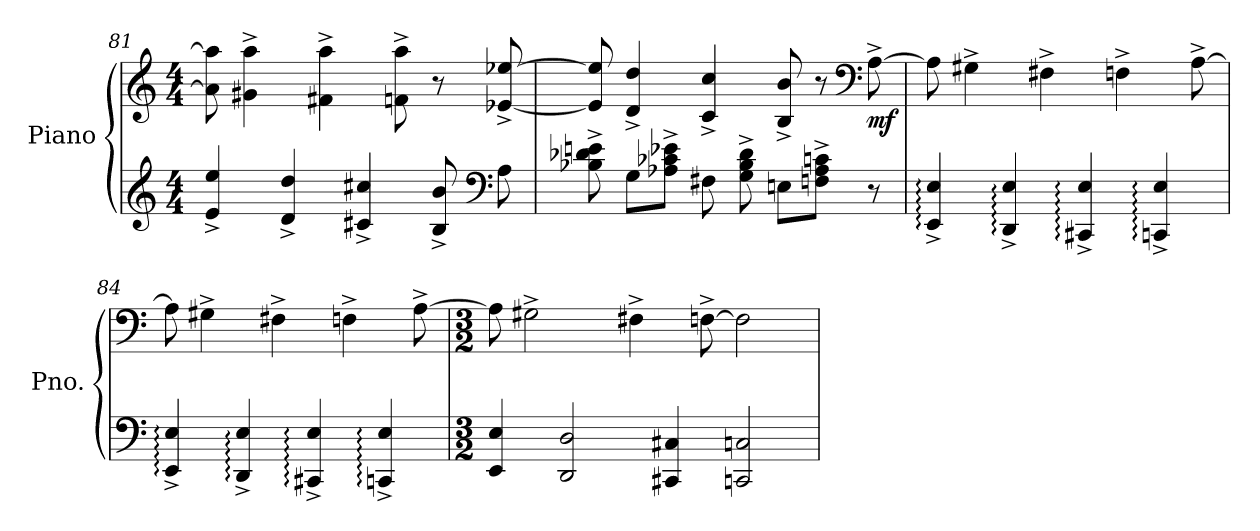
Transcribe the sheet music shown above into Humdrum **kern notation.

**kern	**kern	**dynam
*part1	*part1	*part1
*staff2	*staff1	*staff1/2
*I"Piano	*	*
*I'Pno.	*	*
*clefG2	*clefG2	*
*k[]	*k[]	*
*M4/4	*M4/4	*
=81	=81	=81
4e/^ 4ee/^	8a\] 8aa\]	.
.	4g#X\^ 4aa\^	.
4d/^ 4dd/^	.	.
.	4f#X\^ 4aa\^	.
4c#X/^ 4cc#X/^	.	.
.	8fn\^ 8aa\^	.
8B/^ 8b/^	8r	.
*clefF4	*	*
8A\	[8e-X/^ [8ee-X/^	.
=82	=82	=82
8B-X\^ 8d-X\^ 8en\^	8e-/] 8ee-/]	.
8G\L	4d/^ 4dd/^	.
8A-X\^ 8c-X\^ 8e-X\^J	.	.
8F#X\	4c/^ 4cc/^	.
8G\^ 8B-\^ 8d-\^	.	.
8En\L	8B/^ 8b/^	.
8Fn\^ 8A-\^ 8cn\^J	8r	.
*	*clefF4	*
!	!	!LO:DY:b
8r	[8A^\	mf
=83	=83	=83
4EE/:^ 4E/:^	8A\]	.
.	4G#X^\	.
4DD/:^ 4E/:^	.	.
.	4F#X^\	.
4CC#X/:^ 4E/:^	.	.
.	4Fn^\	.
4CCn/:^ 4E/:^	.	.
.	[8A^\	.
=84	=84	=84
4EE/:^ 4E/:^	8A\]	.
.	4G#X^\	.
4DD/:^ 4E/:^	.	.
.	4F#X^\	.
4CC#X/:^ 4E/:^	.	.
.	4Fn^\	.
4CCn/:^ 4E/:^	.	.
.	[8A^\	.
=85	=85	=85
*M3/2	*M3/2	*
4EE/ 4E/	8A\]	.
.	2G#X^\	.
2DD/ 2D/	.	.
.	4F#X^\	.
4CC#X/ 4C#X/	.	.
.	[8Fn^\	.
2CCn/ 2Cn/	2F\]	.
=	=	=
*-	*-	*-
